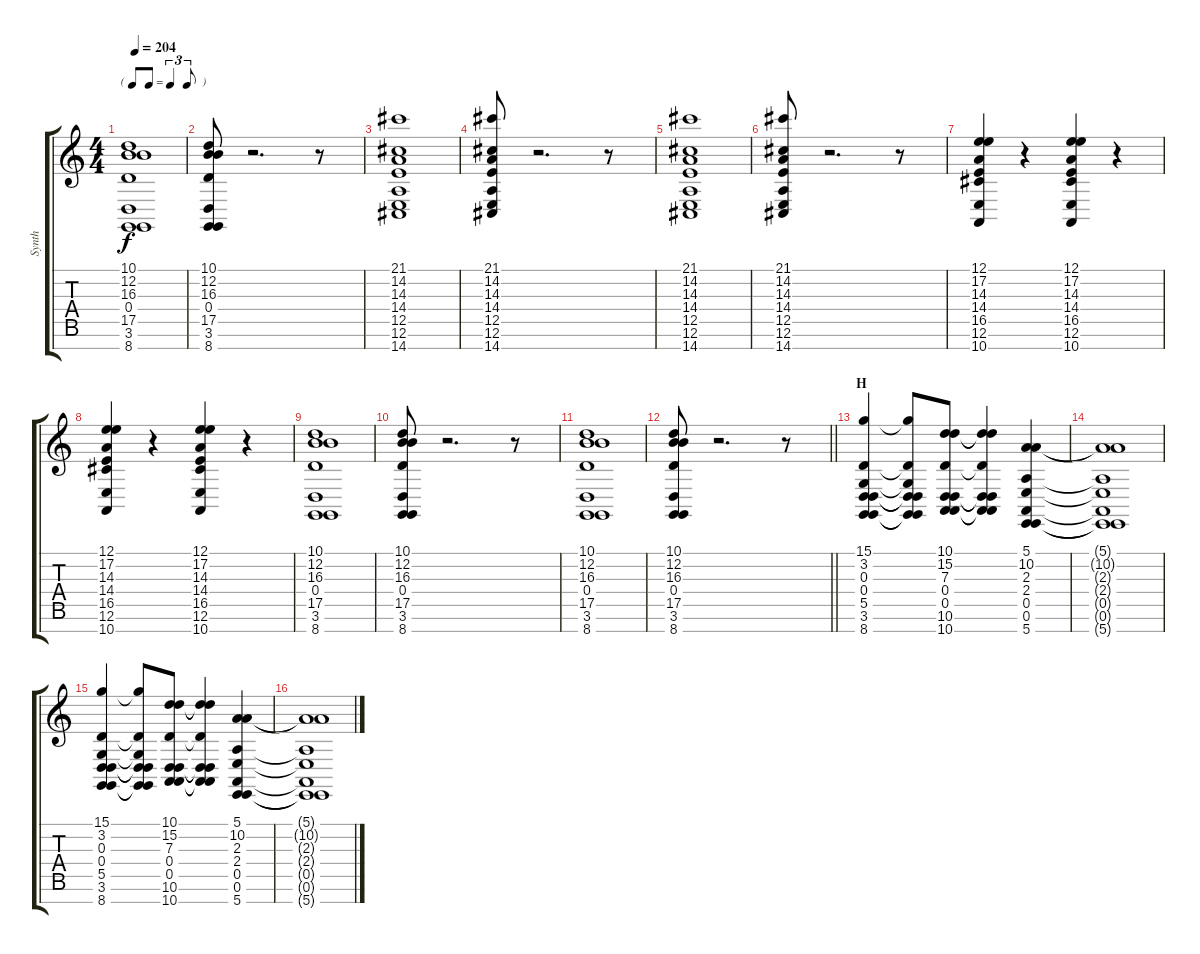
\track ("Synth" "Synth") {instrument lead2sawtooth}
\staff {score tabs}
\tuning (E4 B3 G3 D3 A2 E2 B1) {hide}
\ts (4 4)
\tf triplet8th
\tempo 204
\clef g2
\ks c
(10.1 12.2 16.3 0.4 17.5 3.6 8.7).1{dy f} |
(10.1 12.2 16.3 0.4 17.5 3.6 8.7).8 r.2{d} r.8 |
(21.1 14.2 14.3 14.4 12.5 12.6 14.7).1 |
(21.1 14.2 14.3 14.4 12.5 12.6 14.7).8 r.2{d} r.8 |
(21.1 14.2 14.3 14.4 12.5 12.6 14.7).1 |
(21.1 14.2 14.3 14.4 12.5 12.6 14.7).8 r.2{d} r.8 |
(12.1 17.2 14.3 14.4 16.5 12.6 10.7).4 r.4 (12.1 17.2 14.3 14.4 16.5 12.6 10.7).4 r.4 |
(12.1 17.2 14.3 14.4 16.5 12.6 10.7).4 r.4 (12.1 17.2 14.3 14.4 16.5 12.6 10.7).4 r.4 |
(10.1 12.2 16.3 0.4 17.5 3.6 8.7).1 |
(10.1 12.2 16.3 0.4 17.5 3.6 8.7).8 r.2{d} r.8 |
(10.1 12.2 16.3 0.4 17.5 3.6 8.7).1 |
\barLineRight lightlight
(10.1 12.2 16.3 0.4 17.5 3.6 8.7).8 r.2{d} r.8 |
\section ("" "H")
(15.1 3.2 0.3 0.4 5.5 3.6 8.7).4 (15.1{t} 3.2{t} 0.3{t} 0.4{t} 5.5{t} 3.6{t} 8.7{t}).8 (10.1 15.2 7.3 0.4 0.5 10.6 10.7).8 (10.1{t} 15.2{t} 7.3{t} 0.4{t} 0.5{t} 10.6{t} 10.7{t}).4 (5.1 10.2 2.3 2.4 0.5 0.6 5.7).4 |
(5.1{t} 10.2{t} 2.3{t} 2.4{t} 0.5{t} 0.6{t} 5.7{t}).1 |
(15.1 3.2 0.3 0.4 5.5 3.6 8.7).4 (15.1{t} 3.2{t} 0.3{t} 0.4{t} 5.5{t} 3.6{t} 8.7{t}).8 (10.1 15.2 7.3 0.4 0.5 10.6 10.7).8 (10.1{t} 15.2{t} 7.3{t} 0.4{t} 0.5{t} 10.6{t} 10.7{t}).4 (5.1 10.2 2.3 2.4 0.5 0.6 5.7).4 |
(5.1{t} 10.2{t} 2.3{t} 2.4{t} 0.5{t} 0.6{t} 5.7{t}).1
